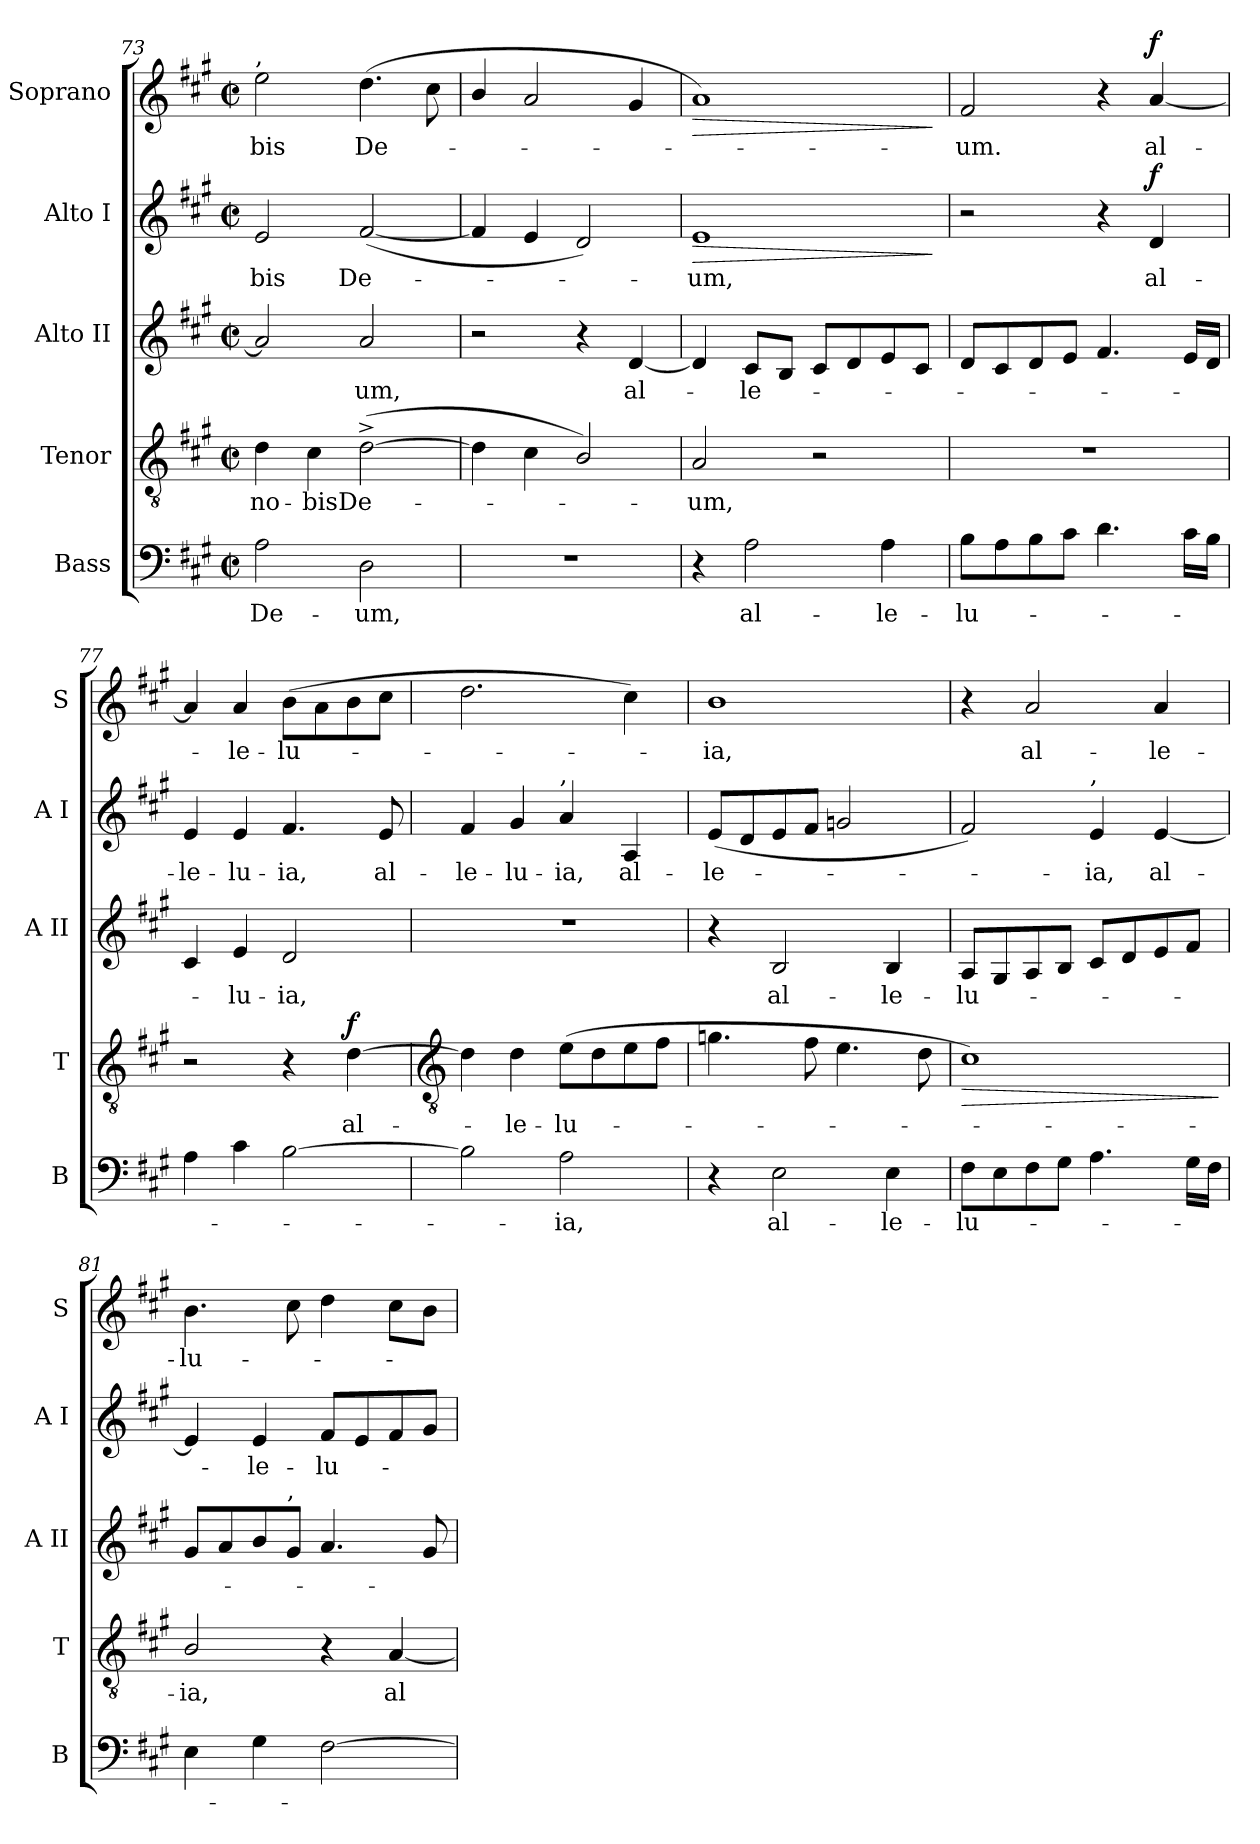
**kern	**text	**kern	**text	**dynam	**kern	**text	**kern	**text	**dynam	**kern	**text	**dynam
*part5	*part5	*part4	*part4	*part4	*part3	*part3	*part2	*part2	*part2	*part1	*part1	*part1
*staff5	*staff5	*staff4	*staff4	*staff4	*staff3	*staff3	*staff2	*staff2	*staff2	*staff1	*staff1	*staff1
*I"Bass	*	*I"Tenor	*	*	*I"Alto II	*	*I"Alto I	*	*	*I"Soprano	*	*
*I'B	*	*I'T	*	*	*I'A II	*	*I'A I	*	*	*I'S	*	*
*clefF4	*	*clefGv2	*	*	*clefG2	*	*clefG2	*	*	*clefG2	*	*
*k[f#c#g#]	*	*k[f#c#g#]	*	*	*k[f#c#g#]	*	*k[f#c#g#]	*	*	*k[f#c#g#]	*	*
*A:	*	*A:	*	*	*A:	*	*A:	*	*	*A:	*	*
*M2/2	*	*M2/2	*	*	*M2/2	*	*M2/2	*	*	*M2/2	*	*
*met(c|)	*	*met(c|)	*	*	*met(c|)	*	*met(c|)	*	*	*met(c|)	*	*
=73	=73	=73	=73	=73	=73	=73	=73	=73	=73	=73	=73	=73
!	!	!	!	!	!	!	!	!	!	!LO:TX:a:t=,	!	!
!	!LO:LY:b	!	!LO:LY:b	!	!	!	!	!LO:LY:b	!	!	!LO:LY:b	!
2A	De-	4d	no-	.	2a]	.	2e	-bis	.	2ee	bis	.
!	!	!	!LO:LY:b	!	!	!	!	!	!	!	!	!
.	.	4c#	-bis	.	.	.	.	.	.	.	.	.
!	!LO:LY:b	!	!LO:LY:b	!	!	!LO:LY:b	!	!LO:LY:b	!	!	!LO:LY:b	!
2D	-um,	(>[2d^	De-	.	2a	um,	(<[2f#	De-	.	(>4.dd	De-	.
.	.	.	.	.	.	.	.	.	.	8cc#	.	.
=74	=74	=74	=74	=74	=74	=74	=74	=74	=74	=74	=74	=74
1r	.	4d]	.	.	2r	.	4f#]	.	.	4b/	.	.
.	.	4c#	.	.	.	.	4e	.	.	2a	.	.
.	.	2B/)	.	.	4r	.	2d)	.	.	.	.	.
!	!	!	!	!	!	!LO:LY:b	!	!	!	!	!	!
.	.	.	.	.	[4d	al-	.	.	.	4g#	.	.
=75	=75	=75	=75	=75	=75	=75	=75	=75	=75	=75	=75	=75
!	!	!	!LO:LY:b	!	!	!	!	!LO:LY:b	!LO:HP:b	!	!	!LO:HP:b
4r	.	2A	um,	.	4d]	.	1e	um,	>	1a)	.	>
!	!LO:LY:b	!	!	!	!	!LO:LY:b	!	!	!	!	!	!
2A	al-	.	.	.	8c#L	le-	.	.	.	.	.	.
.	.	.	.	.	8BJ	.	.	.	.	.	.	.
.	.	2r	.	.	8c#L	.	.	.	.	.	.	.
.	.	.	.	.	8d	.	.	.	.	.	.	.
!	!LO:LY:b	!	!	!	!	!	!	!	!	!	!	!
4A	-le-	.	.	.	8e	.	.	.	.	.	.	.
.	.	.	.	.	8c#J	.	.	.	.	.	.	.
.	.	.	.	.	.	.	.	.	]	.	.	]
=76	=76	=76	=76	=76	=76	=76	=76	=76	=76	=76	=76	=76
!	!LO:LY:b	!	!	!	!	!	!	!	!	!	!LO:LY:b	!
8BL	-lu-	1r	.	.	8dL	.	2r	.	.	2f#	um.	.
8A	.	.	.	.	8c#	.	.	.	.	.	.	.
8B	.	.	.	.	8d	.	.	.	.	.	.	.
8c#J	.	.	.	.	8eJ	.	.	.	.	.	.	.
4.d	.	.	.	.	4.f#	.	4r	.	.	4r	.	.
!	!	!	!	!	!	!	!	!LO:LY:b	!LO:DY:b	!	!LO:LY:b	!LO:DY:b
.	.	.	.	.	.	.	4d	al-	f	[4a	al-	f
16c#LL	.	.	.	.	16eLL	.	.	.	.	.	.	.
16BJJ	.	.	.	.	16dJJ	.	.	.	.	.	.	.
=77	=77	=77	=77	=77	=77	=77	=77	=77	=77	=77	=77	=77
!	!	!	!	!	!	!	!	!LO:LY:b	!	!	!	!
4A	.	2r	.	.	4c#	.	4e	-le-	.	4a]	.	.
!	!	!	!	!	!	!LO:LY:b	!	!LO:LY:b	!	!	!LO:LY:b	!
4c#	.	.	.	.	4e	lu-	4e	-lu-	.	4a	le-	.
!	!	!	!	!	!	!LO:LY:b	!	!LO:LY:b	!	!	!LO:LY:b	!
[2B	.	4r	.	.	2d	-ia,	4.f#	-ia,	.	(>8bL	-lu-	.
.	.	.	.	.	.	.	.	.	.	8a	.	.
!	!	!	!LO:LY:b	!LO:DY:b	!	!	!	!	!	!	!	!
.	.	[4d	al-	f	.	.	.	.	.	8b	.	.
!	!	!	!	!	!	!	!	!LO:LY:b	!	!	!	!
.	.	.	.	.	.	.	8e	al-	.	8cc#J	.	.
!!LO:LB:g=z
=78	=78	=78	=78	=78	=78	=78	=78	=78	=78	=78	=78	=78
*	*	*clefGv2	*	*	*	*	*	*	*	*	*	*
!	!	!	!	!	!	!	!	!LO:LY:b	!	!	!	!
2B]	.	4d]	.	.	1r	.	4f#	-le-	.	2.dd	.	.
!	!	!	!LO:LY:b	!	!	!	!	!LO:LY:b	!	!	!	!
.	.	4d	le-	.	.	.	4g#	-lu-	.	.	.	.
!	!	!	!	!	!	!	!LO:TX:a:t=,	!	!	!	!	!
!	!LO:LY:b	!	!LO:LY:b	!	!	!	!	!LO:LY:b	!	!	!	!
2A	ia,	(>8eL	-lu-	.	.	.	4a	-ia,	.	.	.	.
.	.	8d	.	.	.	.	.	.	.	.	.	.
!	!	!	!	!	!	!	!	!LO:LY:b	!	!	!	!
.	.	8e	.	.	.	.	4A	al-	.	4cc#)	.	.
.	.	8f#J	.	.	.	.	.	.	.	.	.	.
=79	=79	=79	=79	=79	=79	=79	=79	=79	=79	=79	=79	=79
!	!	!	!	!	!	!	!	!LO:LY:b	!	!	!LO:LY:b	!
4r	.	4.gn	.	.	4r	.	(<8eL	-le-	.	1b	ia,	.
.	.	.	.	.	.	.	8d	.	.	.	.	.
!	!LO:LY:b	!	!	!	!	!LO:LY:b	!	!	!	!	!	!
2E	al-	.	.	.	2B	al-	8e	.	.	.	.	.
.	.	8f#	.	.	.	.	8f#J	.	.	.	.	.
.	.	4.e	.	.	.	.	2gn	.	.	.	.	.
!	!LO:LY:b	!	!	!	!	!LO:LY:b	!	!	!	!	!	!
4E	-le-	.	.	.	4B	-le-	.	.	.	.	.	.
.	.	8d	.	.	.	.	.	.	.	.	.	.
=80	=80	=80	=80	=80	=80	=80	=80	=80	=80	=80	=80	=80
!	!LO:LY:b	!	!	!LO:HP:b	!	!LO:LY:b	!	!	!	!	!	!
8F#L	-lu-	1c#)	.	>	8AL	-lu-	2f#)	.	.	4r	.	.
8E	.	.	.	.	8G#	.	.	.	.	.	.	.
!	!	!	!	!	!	!	!	!	!	!	!LO:LY:b	!
8F#	.	.	.	.	8A	.	.	.	.	2a	al-	.
8G#J	.	.	.	.	8BJ	.	.	.	.	.	.	.
!	!	!	!	!	!	!	!LO:TX:a:t=,	!	!	!	!	!
!	!	!	!	!	!	!	!	!LO:LY:b	!	!	!	!
4.A	.	.	.	.	8c#L	.	4e	ia,	.	.	.	.
.	.	.	.	.	8d	.	.	.	.	.	.	.
!	!	!	!	!	!	!	!	!LO:LY:b	!	!	!LO:LY:b	!
.	.	.	.	.	8e	.	[4e	al-	.	4a	-le-	.
16G#LL	.	.	.	.	8f#J	.	.	.	.	.	.	.
16F#JJ	.	.	.	.	.	.	.	.	.	.	.	.
.	.	.	.	]	.	.	.	.	.	.	.	.
=81	=81	=81	=81	=81	=81	=81	=81	=81	=81	=81	=81	=81
!	!	!	!LO:LY:b	!	!	!	!	!	!	!	!LO:LY:b	!
4E	.	2B/	ia,	.	8g#L	.	4e]	.	.	4.b	-lu-	.
.	.	.	.	.	8a	.	.	.	.	.	.	.
!	!	!	!	!	!	!	!	!LO:LY:b	!	!	!	!
4G#	.	.	.	.	8b	.	4e	le-	.	.	.	.
!	!	!	!	!	!LO:TX:a:t=,	!	!	!	!	!	!	!
.	.	.	.	.	8g#J	.	.	.	.	8cc#	.	.
!	!	!	!	!	!	!	!	!LO:LY:b	!	!	!	!
[2F#	.	4r	.	.	4.a	.	8f#L	-lu-	.	4dd	.	.
.	.	.	.	.	.	.	8e	.	.	.	.	.
!	!	!	!LO:LY:b	!	!	!	!	!	!	!	!	!
.	.	[4A	al-	.	.	.	8f#	.	.	8cc#L	.	.
.	.	.	.	.	8g#	.	8g#J	.	.	8bJ	.	.
=	=	=	=	=	=	=	=	=	=	=	=	=
*-	*-	*-	*-	*-	*-	*-	*-	*-	*-	*-	*-	*-
